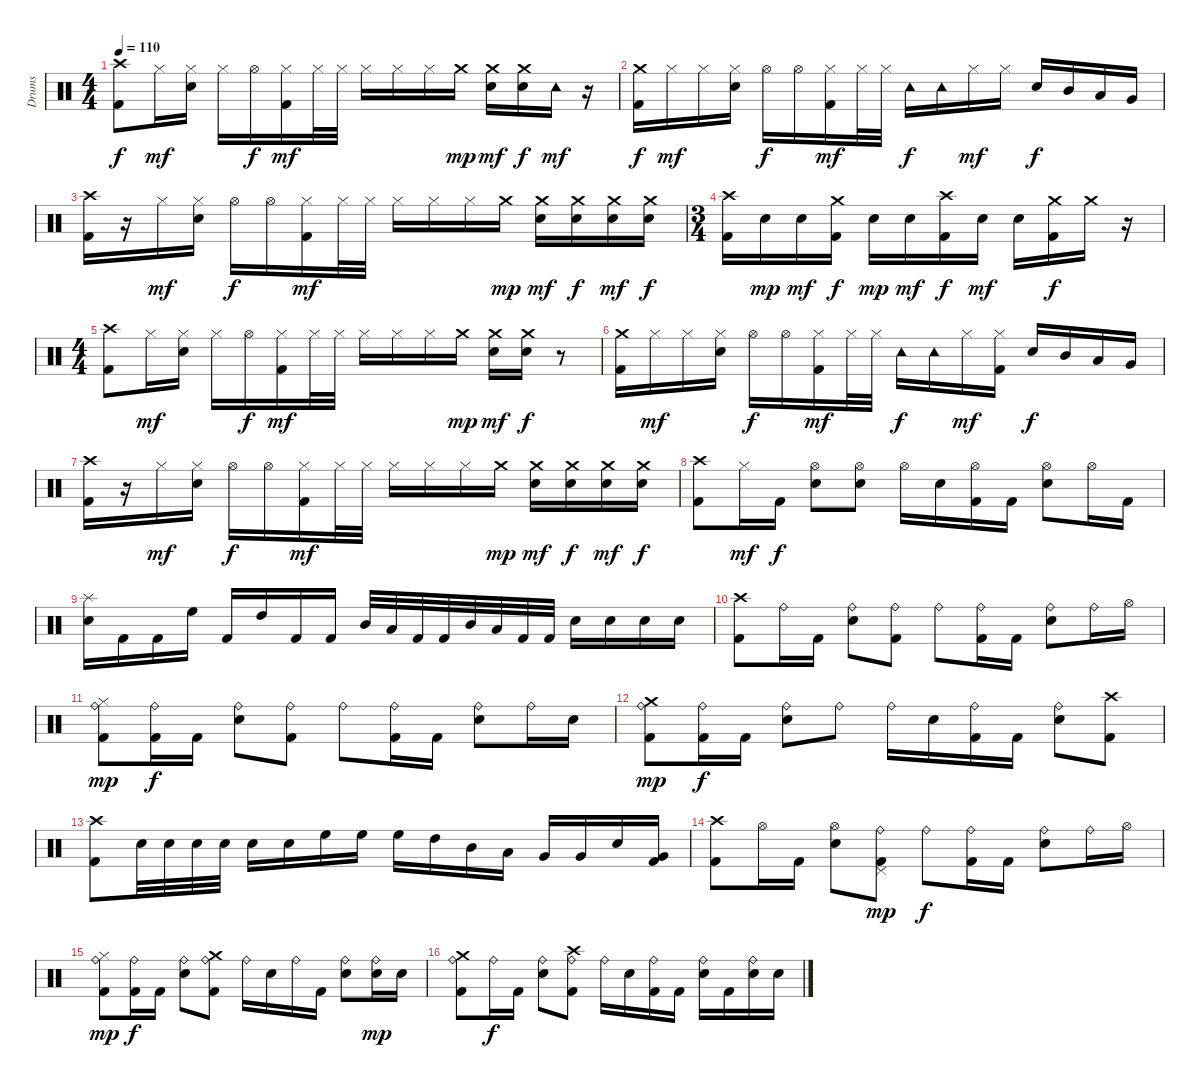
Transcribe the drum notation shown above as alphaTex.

\track ("Drums" "Drums") {instrument percussion}
\staff {score}
\articulation defaults
\ts (4 4)
\tempo 110
\clef neutral
\ks c
("Crash high (hit)" "Kick (hit) 2").8{dy f} "Hi-Hat (closed)".16{dy mf} ("Electric Snare (hit)" "Hi-Hat (closed)").16 "Hi-Hat (closed)".16 "Hi-Hat (open)".16{dy f} ("Kick (hit) 2" "Hi-Hat (closed)").16{dy mf} "Hi-Hat (closed)".32 "Hi-Hat (closed)".32 "Hi-Hat (closed)".16 "Hi-Hat (closed)".16 "Hi-Hat (closed)".16 "Crash medium (hit)".16{dy mp} ("Electric Snare (hit)" "Crash medium (hit)").16{dy mf} ("Electric Snare (hit)" "Crash medium (hit)").16{dy f} "Tambourine (hit)".16{dy mf} r.16 |
("Kick (hit) 2" "Crash medium (hit)").16{dy f} "Hi-Hat (closed)".16{dy mf} "Hi-Hat (closed)".16 ("Electric Snare (hit)" "Hi-Hat (closed)").16 "Hi-Hat (open)".16{dy f} "Hi-Hat (open)".16 ("Kick (hit) 2" "Hi-Hat (closed)").16{dy mf} "Hi-Hat (closed)".32 "Hi-Hat (closed)".32 "Tambourine (hit)".16{dy f} "Tambourine (hit)".16 "Hi-Hat (closed)".16{dy mf} "Hi-Hat (closed)".16 "Electric Snare (hit)".16{dy f} "Mid Tom (hit)".16 "Low Tom (hit)".16 "Very Low Tom (hit)".16 |
("Kick (hit) 2" "Crash high (hit)").16 r.16 "Hi-Hat (closed)".16{dy mf} ("Electric Snare (hit)" "Hi-Hat (closed)").16 "Hi-Hat (open)".16{dy f} "Hi-Hat (open)".16 ("Kick (hit) 2" "Hi-Hat (closed)").16{dy mf} "Hi-Hat (closed)".32 "Hi-Hat (closed)".32 "Hi-Hat (closed)".16 "Hi-Hat (closed)".16 "Hi-Hat (closed)".16 "Crash medium (hit)".16{dy mp} ("Electric Snare (hit)" "Crash medium (hit)").16{dy mf} ("Electric Snare (hit)" "Crash medium (hit)").16{dy f} ("Crash medium (hit)" "Electric Snare (hit)").16{dy mf} ("Electric Snare (hit)" "Crash medium (hit)").16{dy f} |
\ts (3 4)
("Kick (hit) 2" "Crash high (hit)").16 "Electric Snare (hit)".16{dy mp} "Electric Snare (hit)".16{dy mf} ("Kick (hit) 2" "Crash medium (hit)").16{dy f} "Electric Snare (hit)".16{dy mp} "Electric Snare (hit)".16{dy mf} ("Kick (hit) 2" "Crash high (hit)").16{dy f} "Electric Snare (hit)".16{dy mf} "Electric Snare (hit)".16 ("Kick (hit) 2" "Crash medium (hit)").16{dy f} "Crash medium (hit)".16 r.16 |
\ts (4 4)
("Kick (hit) 2" "Crash high (hit)").8 "Hi-Hat (closed)".16{dy mf} ("Electric Snare (hit)" "Hi-Hat (closed)").16 "Hi-Hat (closed)".16 "Hi-Hat (open)".16{dy f} ("Kick (hit) 2" "Hi-Hat (closed)").16{dy mf} "Hi-Hat (closed)".32 "Hi-Hat (closed)".32 "Hi-Hat (closed)".16 "Hi-Hat (closed)".16 "Hi-Hat (closed)".16 "Crash medium (hit)".16{dy mp} ("Electric Snare (hit)" "Crash medium (hit)").16{dy mf} ("Electric Snare (hit)" "Crash medium (hit)").16{dy f} r.8 |
("Crash medium (hit)" "Kick (hit) 2").16 "Hi-Hat (closed)".16{dy mf} "Hi-Hat (closed)".16 ("Electric Snare (hit)" "Hi-Hat (closed)").16 "Hi-Hat (open)".16{dy f} "Hi-Hat (open)".16 ("Kick (hit) 2" "Hi-Hat (closed)").16{dy mf} "Hi-Hat (closed)".32 "Hi-Hat (closed)".32 "Tambourine (hit)".16{dy f} "Tambourine (hit)".16 "Hi-Hat (closed)".16{dy mf} ("Kick (hit) 2" "Hi-Hat (closed)").16 "Electric Snare (hit)".16{dy f} "Mid Tom (hit)".16 "Low Tom (hit)".16 "Very Low Tom (hit)".16 |
("Crash high (hit)" "Kick (hit) 2").16 r.16 "Hi-Hat (closed)".16{dy mf} ("Electric Snare (hit)" "Hi-Hat (closed)").16 "Hi-Hat (open)".16{dy f} "Hi-Hat (open)".16 ("Kick (hit) 2" "Hi-Hat (closed)").16{dy mf} "Hi-Hat (closed)".32 "Hi-Hat (closed)".32 "Hi-Hat (closed)".16 "Hi-Hat (closed)".16 "Hi-Hat (closed)".16 "Crash medium (hit)".16{dy mp} ("Electric Snare (hit)" "Crash medium (hit)").16{dy mf} ("Electric Snare (hit)" "Crash medium (hit)").16{dy f} ("Crash medium (hit)" "Electric Snare (hit)").16{dy mf} ("Electric Snare (hit)" "Crash medium (hit)").16{dy f} |
("Crash high (hit)" "Kick (hit) 2").8 "Hi-Hat (closed)".16{dy mf} "Kick (hit) 2".16{dy f} ("Electric Snare (hit)" "Hi-Hat (open)").8 ("Hi-Hat (open)" "Electric Snare (hit)").8 "Hi-Hat (open)".16 "Electric Snare (hit)".16 ("Hi-Hat (open)" "Kick (hit) 2").16 "Kick (hit) 2".16 ("Electric Snare (hit)" "Hi-Hat (open)").8 "Hi-Hat (open)".16 "Kick (hit) 2".16 |
("Electric Snare (hit)" "Splash (hit)").16 "Kick (hit) 2".16 "Kick (hit) 2".16 "High Floor Tom (hit)".16 "Kick (hit) 2".16 "High Tom (hit)".16 "Kick (hit) 2".16 "Kick (hit) 2".16 "Mid Tom (hit)".32 "Low Tom (hit)".32 "Kick (hit) 2".32 "Kick (hit) 2".32 "Mid Tom (hit)".32 "Low Tom (hit)".32 "Kick (hit) 2".32 "Kick (hit) 2".32 "Electric Snare (hit)".16 "Electric Snare (hit)".16 "Electric Snare (hit)".16 "Electric Snare (hit)".16 |
("Crash high (hit)" "Kick (hit) 2").8 "Ride (bell)".16 "Kick (hit) 2".16 ("Electric Snare (hit)" "Ride (bell)").8 ("Kick (hit) 2" "Ride (bell)").8 "Ride (bell)".8 ("Kick (hit) 2" "Ride (bell)").16 "Kick (hit) 2".16 ("Electric Snare (hit)" "Ride (bell)").8 "Ride (bell)".16 "Hi-Hat (open)".16 |
("Ride (bell)" "Hi-Hat (closed)" "Kick (hit) 2").8{dy mp} ("Ride (bell)" "Kick (hit) 2").16{dy f} "Kick (hit) 2".16 ("Electric Snare (hit)" "Ride (bell)").8 ("Kick (hit) 2" "Ride (bell)").8 "Ride (bell)".8 ("Kick (hit) 2" "Ride (bell)").16 "Kick (hit) 2".16 ("Ride (bell)" "Electric Snare (hit)").8 "Ride (bell)".16 "Electric Snare (hit)".16 |
("Kick (hit) 2" "Ride (bell)" "Crash medium (hit)").8{dy mp} ("Ride (bell)" "Kick (hit) 2").16{dy f} "Kick (hit) 2".16 ("Electric Snare (hit)" "Ride (bell)").8 "Ride (bell)".8 "Ride (bell)".16 "Electric Snare (hit)".16 ("Kick (hit) 2" "Ride (bell)").16 "Kick (hit) 2".16 ("Ride (bell)" "Electric Snare (hit)").8 ("Crash high (hit)" "Kick (hit) 2").8 |
("Kick (hit) 2" "Crash high (hit)").8 "Electric Snare (hit)".32 "Electric Snare (hit)".32 "Electric Snare (hit)".32 "Electric Snare (hit)".32 "Electric Snare (hit)".16 "Electric Snare (hit)".16 "High Floor Tom (hit)".16 "High Floor Tom (hit)".16 "High Floor Tom (hit)".16 "High Tom (hit)".16 "Mid Tom (hit)".16 "Low Tom (hit)".16 "Very Low Tom (hit)".16 "Very Low Tom (hit)".16 "Electric Snare (hit)".16 ("Very Low Tom (hit)" "Kick (hit) 2").16 |
("Kick (hit) 2" "Crash high (hit)").8 "Hi-Hat (open)".16 "Kick (hit) 2".16 ("Electric Snare (hit)" "Hi-Hat (open)").8 ("Kick (hit) 2" "Pedal Hi-Hat (hit)" "Ride (bell)").8{dy mp} "Ride (bell)".8{dy f} ("Kick (hit) 2" "Ride (bell)").16 "Kick (hit) 2".16 ("Electric Snare (hit)" "Ride (bell)").8 "Ride (bell)".16 "Hi-Hat (open)".16 |
("Ride (bell)" "Hi-Hat (closed)" "Kick (hit) 2").8{dy mp} ("Ride (bell)" "Kick (hit) 2").16{dy f} "Kick (hit) 2".16 ("Electric Snare (hit)" "Ride (bell)").8 ("Kick (hit) 2" "Ride (bell)" "Crash medium (hit)").8 "Ride (bell)".16 "Electric Snare (hit)".16 "Ride (bell)".16 "Kick (hit) 2".16 ("Ride (bell)" "Electric Snare (hit)").8 ("Ride (bell)" "Electric Snare (hit)").16{dy mp} "Electric Snare (hit)".16 |
("Kick (hit) 2" "Ride (bell)" "Crash medium (hit)").8 "Ride (bell)".16{dy f} "Kick (hit) 2".16 ("Electric Snare (hit)" "Ride (bell)").8 ("Ride (bell)" "Kick (hit) 2" "Crash high (hit)").8 "Ride (bell)".16 "Electric Snare (hit)".16 ("Kick (hit) 2" "Ride (bell)").16 "Kick (hit) 2".16 ("Ride (bell)" "Electric Snare (hit)").16 "Kick (hit) 2".16 ("Electric Snare (hit)" "Ride (bell)").16 "Electric Snare (hit)".16
